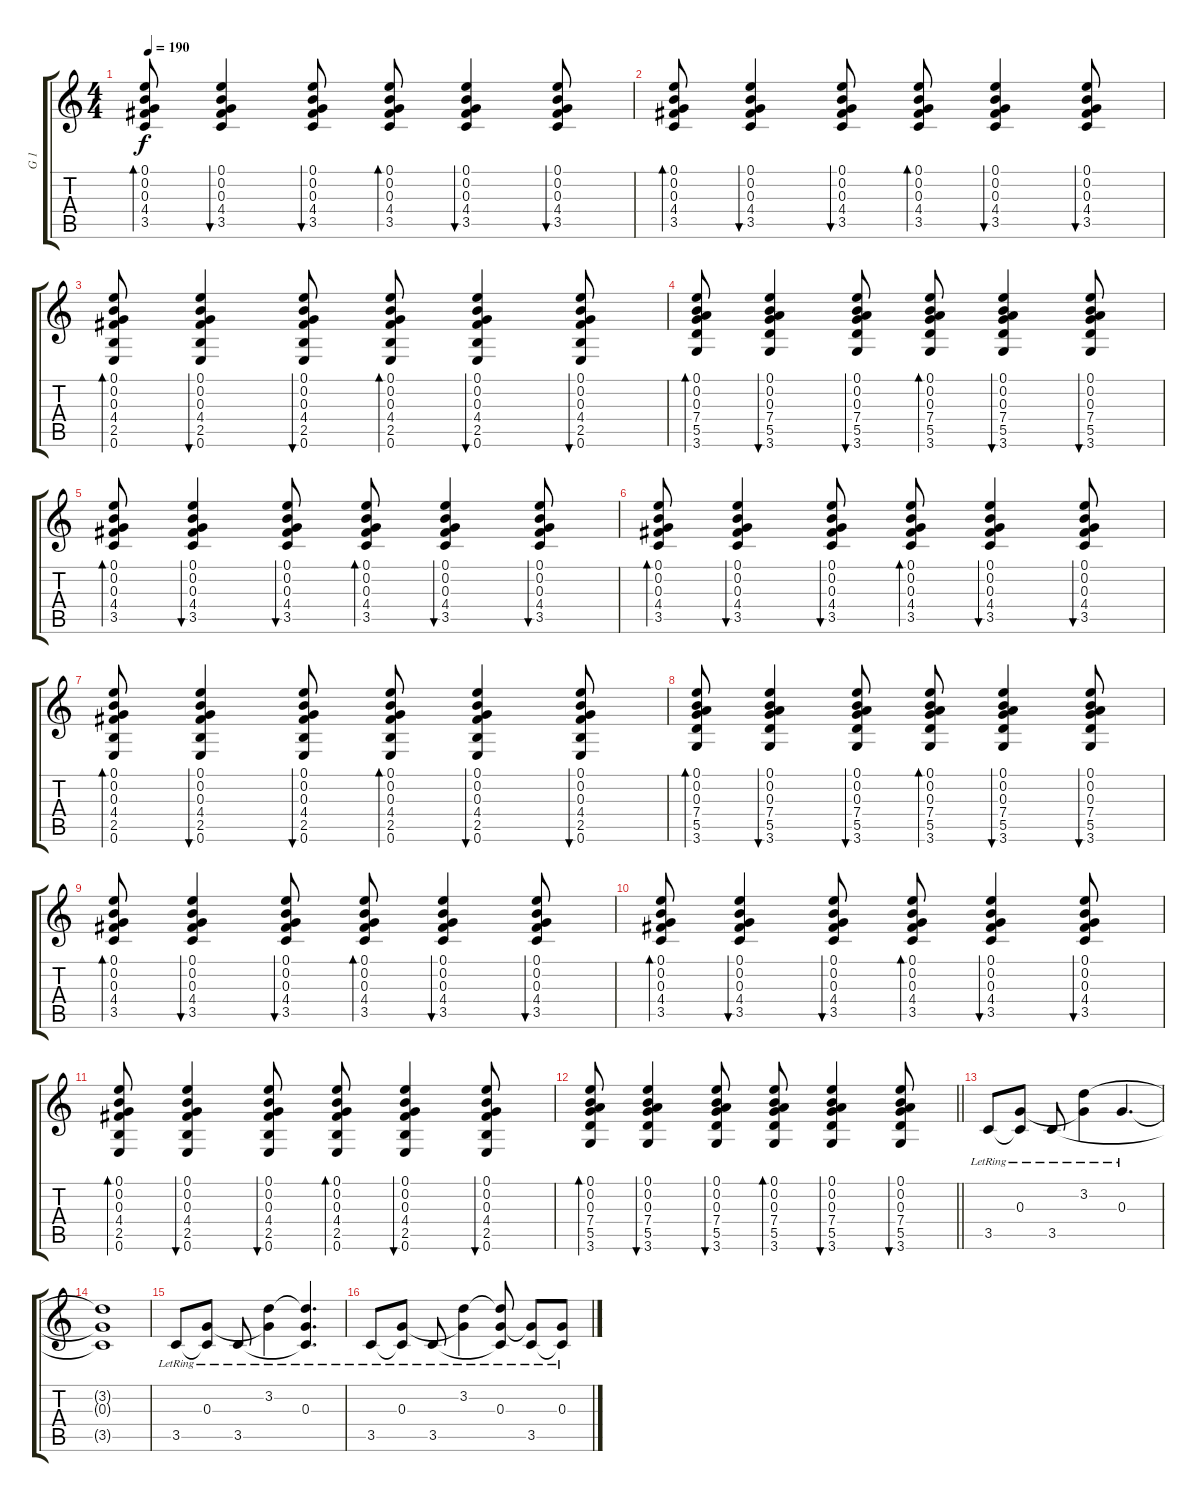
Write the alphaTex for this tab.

\track ("G 1" "G 1") {instrument acousticguitarsteel}
\staff {score tabs}
\tuning (E4 B3 G3 D3 A2 E2) {hide}
\ts (4 4)
\tempo 190
\clef g2
\ks c
(0.1 0.2 0.3 4.4 3.5).8{bd 60 dy f} (0.1 0.2 0.3 4.4 3.5).4{bu 60} (0.1 0.2 0.3 4.4 3.5).8{bu 60} (0.1 0.2 0.3 4.4 3.5).8{bd 60} (0.1 0.2 0.3 4.4 3.5).4{bu 60} (0.1 0.2 0.3 4.4 3.5).8{bu 60} |
(0.1 0.2 0.3 4.4 3.5).8{bd 60} (0.1 0.2 0.3 4.4 3.5).4{bu 60} (0.1 0.2 0.3 4.4 3.5).8{bu 60} (0.1 0.2 0.3 4.4 3.5).8{bd 60} (0.1 0.2 0.3 4.4 3.5).4{bu 60} (0.1 0.2 0.3 4.4 3.5).8{bu 60} |
(0.1 0.2 0.3 4.4 2.5 0.6).8{bd 60} (0.1 0.2 0.3 4.4 2.5 0.6).4{bu 60} (0.1 0.2 0.3 4.4 2.5 0.6).8{bu 60} (0.1 0.2 0.3 4.4 2.5 0.6).8{bd 60} (0.1 0.2 0.3 4.4 2.5 0.6).4{bu 60} (0.1 0.2 0.3 4.4 2.5 0.6).8{bu 60} |
(0.1 0.2 0.3 7.4 5.5 3.6).8{bd 60} (0.1 0.2 0.3 7.4 5.5 3.6).4{bu 60} (0.1 0.2 0.3 7.4 5.5 3.6).8{bu 60} (0.1 0.2 0.3 7.4 5.5 3.6).8{bd 60} (0.1 0.2 0.3 7.4 5.5 3.6).4{bu 60} (0.1 0.2 0.3 7.4 5.5 3.6).8{bu 60} |
(0.1 0.2 0.3 4.4 3.5).8{bd 60} (0.1 0.2 0.3 4.4 3.5).4{bu 60} (0.1 0.2 0.3 4.4 3.5).8{bu 60} (0.1 0.2 0.3 4.4 3.5).8{bd 60} (0.1 0.2 0.3 4.4 3.5).4{bu 60} (0.1 0.2 0.3 4.4 3.5).8{bu 60} |
(0.1 0.2 0.3 4.4 3.5).8{bd 60} (0.1 0.2 0.3 4.4 3.5).4{bu 60} (0.1 0.2 0.3 4.4 3.5).8{bu 60} (0.1 0.2 0.3 4.4 3.5).8{bd 60} (0.1 0.2 0.3 4.4 3.5).4{bu 60} (0.1 0.2 0.3 4.4 3.5).8{bu 60} |
(0.1 0.2 0.3 4.4 2.5 0.6).8{bd 60} (0.1 0.2 0.3 4.4 2.5 0.6).4{bu 60} (0.1 0.2 0.3 4.4 2.5 0.6).8{bu 60} (0.1 0.2 0.3 4.4 2.5 0.6).8{bd 60} (0.1 0.2 0.3 4.4 2.5 0.6).4{bu 60} (0.1 0.2 0.3 4.4 2.5 0.6).8{bu 60} |
(0.1 0.2 0.3 7.4 5.5 3.6).8{bd 60} (0.1 0.2 0.3 7.4 5.5 3.6).4{bu 60} (0.1 0.2 0.3 7.4 5.5 3.6).8{bu 60} (0.1 0.2 0.3 7.4 5.5 3.6).8{bd 60} (0.1 0.2 0.3 7.4 5.5 3.6).4{bu 60} (0.1 0.2 0.3 7.4 5.5 3.6).8{bu 60} |
(0.1 0.2 0.3 4.4 3.5).8{bd 60} (0.1 0.2 0.3 4.4 3.5).4{bu 60} (0.1 0.2 0.3 4.4 3.5).8{bu 60} (0.1 0.2 0.3 4.4 3.5).8{bd 60} (0.1 0.2 0.3 4.4 3.5).4{bu 60} (0.1 0.2 0.3 4.4 3.5).8{bu 60} |
(0.1 0.2 0.3 4.4 3.5).8{bd 60} (0.1 0.2 0.3 4.4 3.5).4{bu 60} (0.1 0.2 0.3 4.4 3.5).8{bu 60} (0.1 0.2 0.3 4.4 3.5).8{bd 60} (0.1 0.2 0.3 4.4 3.5).4{bu 60} (0.1 0.2 0.3 4.4 3.5).8{bu 60} |
(0.1 0.2 0.3 4.4 2.5 0.6).8{bd 60} (0.1 0.2 0.3 4.4 2.5 0.6).4{bu 60} (0.1 0.2 0.3 4.4 2.5 0.6).8{bu 60} (0.1 0.2 0.3 4.4 2.5 0.6).8{bd 60} (0.1 0.2 0.3 4.4 2.5 0.6).4{bu 60} (0.1 0.2 0.3 4.4 2.5 0.6).8{bu 60} |
\barLineRight lightlight
(0.1 0.2 0.3 7.4 5.5 3.6).8{bd 60} (0.1 0.2 0.3 7.4 5.5 3.6).4{bu 60} (0.1 0.2 0.3 7.4 5.5 3.6).8{bu 60} (0.1 0.2 0.3 7.4 5.5 3.6).8{bd 60} (0.1 0.2 0.3 7.4 5.5 3.6).4{bu 60} (0.1 0.2 0.3 7.4 5.5 3.6).8{bu 60} |
\section ("" "")
3.5{lr}.8 (0.3{lr} 3.5{t}).8 3.5{lr}.8 (3.2{lr} 0.3{t}).4 0.3{lr}.4{d} |
(3.2{t} 0.3{t} 3.5{t}).1 |
3.5{lr}.8 (0.3{lr} 3.5{t}).8 3.5{lr}.8 (3.2{lr} 0.3{t}).4 (3.2{t} 0.3{lr} 3.5{t}).4{d} |
3.5{lr}.8 (0.3{lr} 3.5{t}).8 3.5{lr}.8 (3.2{lr} 0.3{t}).4 (3.2{t} 0.3{lr} 3.5{t}).8 (0.3{t} 3.5{lr}).8 (0.3{lr} 3.5{t}).8
